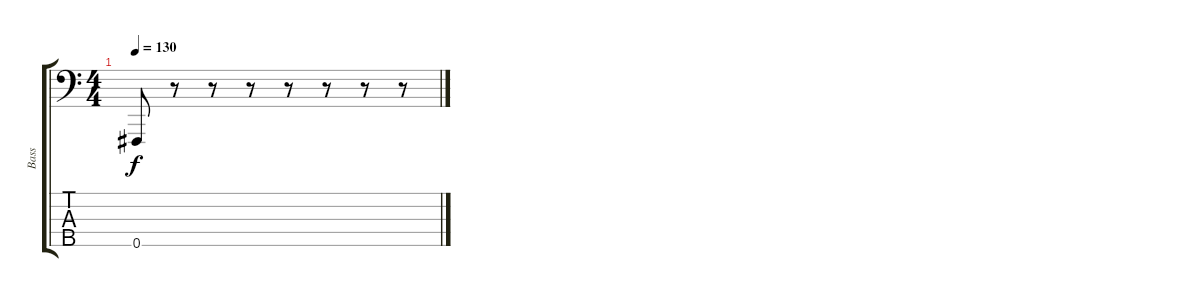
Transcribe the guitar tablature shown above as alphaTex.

\track ("Bass" "Bass") {instrument slapbass1}
\staff {score tabs}
\tuning (E2 B1 Gb1 Db1 Gb0) {hide}
\ts (4 4)
\tempo 130
\clef f4
\ks c
0.5.8{dy f} r.8 r.8 r.8 r.8 r.8 r.8 r.8
